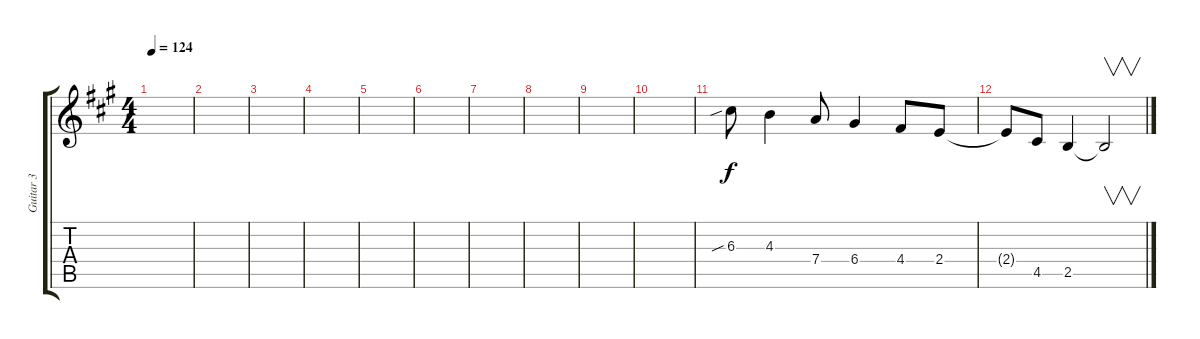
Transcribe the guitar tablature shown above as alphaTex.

\track ("Guitar 3" "Guitar 3") {instrument distortionguitar}
\staff {score tabs}
\tuning (E4 B3 G3 D3 A2 E2) {hide}
\ts (4 4)
\tempo 124
\clef g2
\ks a
|
|
|
|
|
|
|
|
|
|
6.3{sib}.8 4.3.4 7.4.8 6.4.4 4.4.8 2.4.8 |
2.4{t}.8 4.5.8 2.5.4 2.5{t}.2{v}
